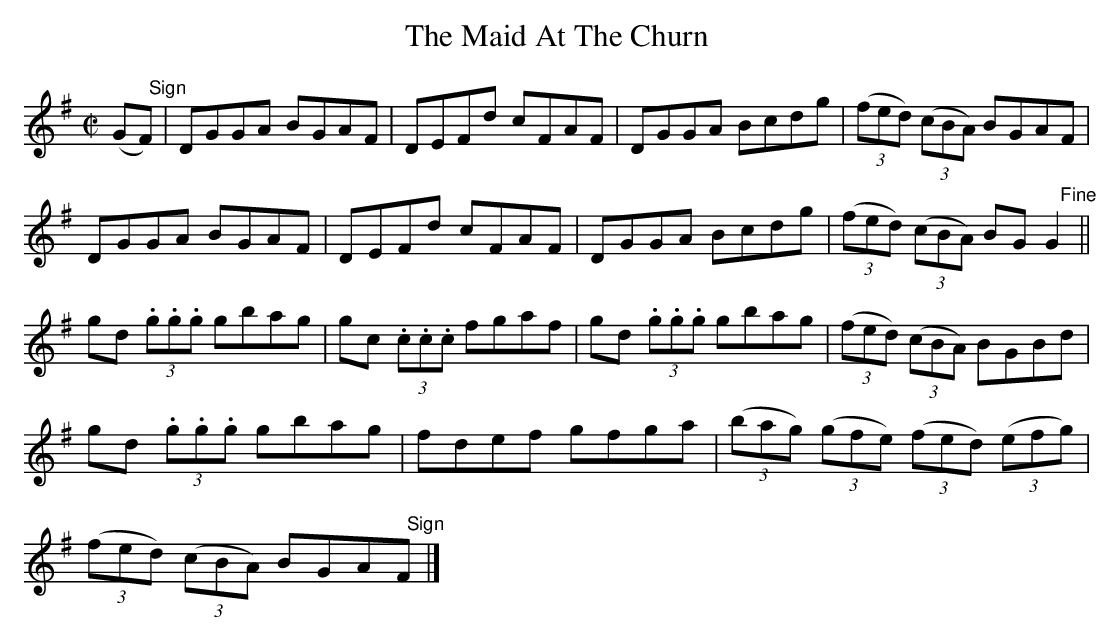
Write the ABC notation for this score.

X:1
T: The Maid At The Churn
M: C|
L: 1/8
K: G
(G"   Sign"F) | DGGA BGAF | DEFd cFAF | DGGA Bcdg | ((3fed) ((3cBA) BGAF   |
       DGGA BGAF | DEFd cFAF | DGGA Bcdg | ((3fed) ((3cBA) BG "    Fine"G2 ||
gd (3.g.g.g gbag | gc (3.c.c.c fgaf | gd (3.g.g.g gbag | ((3fed) ((3cBA) BGBd |
gd (3.g.g.g gbag | fdef gfga | ((3bag) ((3gfe) ((3fed) ((3efg) |
((3fed) ((3cBA) BGA"   Sign"F |]
